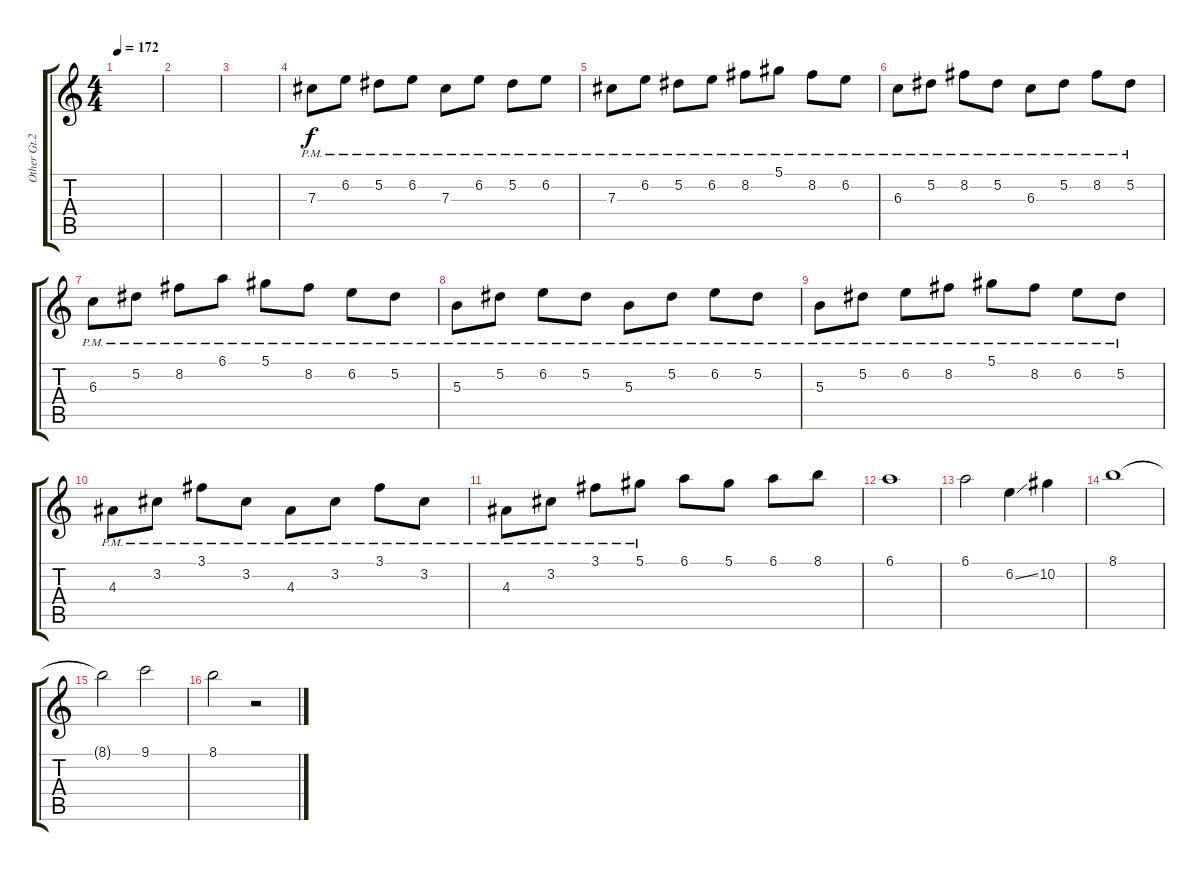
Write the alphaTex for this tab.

\track ("Other Gt.2" "Other Gt.2") {instrument distortionguitar}
\staff {score tabs}
\tuning (Eb4 Bb3 Gb3 Db3 Ab2 Db2) {hide}
\ts (4 4)
\tempo 172
\clef g2
\ks c
|
|
|
7.3{pm}.8 6.2{pm}.8 5.2{pm}.8 6.2{pm}.8 7.3{pm}.8 6.2{pm}.8 5.2{pm}.8 6.2{pm}.8 |
7.3{pm}.8 6.2{pm}.8 5.2{pm}.8 6.2{pm}.8 8.2{pm}.8 5.1{pm}.8 8.2{pm}.8 6.2{pm}.8 |
6.3{pm}.8 5.2{pm}.8 8.2{pm}.8 5.2{pm}.8 6.3{pm}.8 5.2{pm}.8 8.2{pm}.8 5.2{pm}.8 |
6.3{pm}.8 5.2{pm}.8 8.2{pm}.8 6.1{pm}.8 5.1{pm}.8 8.2{pm}.8 6.2{pm}.8 5.2{pm}.8 |
5.3{pm}.8 5.2{pm}.8 6.2{pm}.8 5.2{pm}.8 5.3{pm}.8 5.2{pm}.8 6.2{pm}.8 5.2{pm}.8 |
5.3{pm}.8 5.2{pm}.8 6.2{pm}.8 8.2{pm}.8 5.1{pm}.8 8.2{pm}.8 6.2{pm}.8 5.2{pm}.8 |
4.3{pm}.8 3.2{pm}.8 3.1{pm}.8 3.2{pm}.8 4.3{pm}.8 3.2{pm}.8 3.1{pm}.8 3.2{pm}.8 |
4.3{pm}.8 3.2{pm}.8 3.1{pm}.8 5.1{pm}.8 6.1.8 5.1.8 6.1.8 8.1.8 |
6.1.1 |
6.1.2 6.2{ss}.4 10.2.4 |
8.1.1 |
8.1{t}.2 9.1.2 |
8.1.2 r.2
